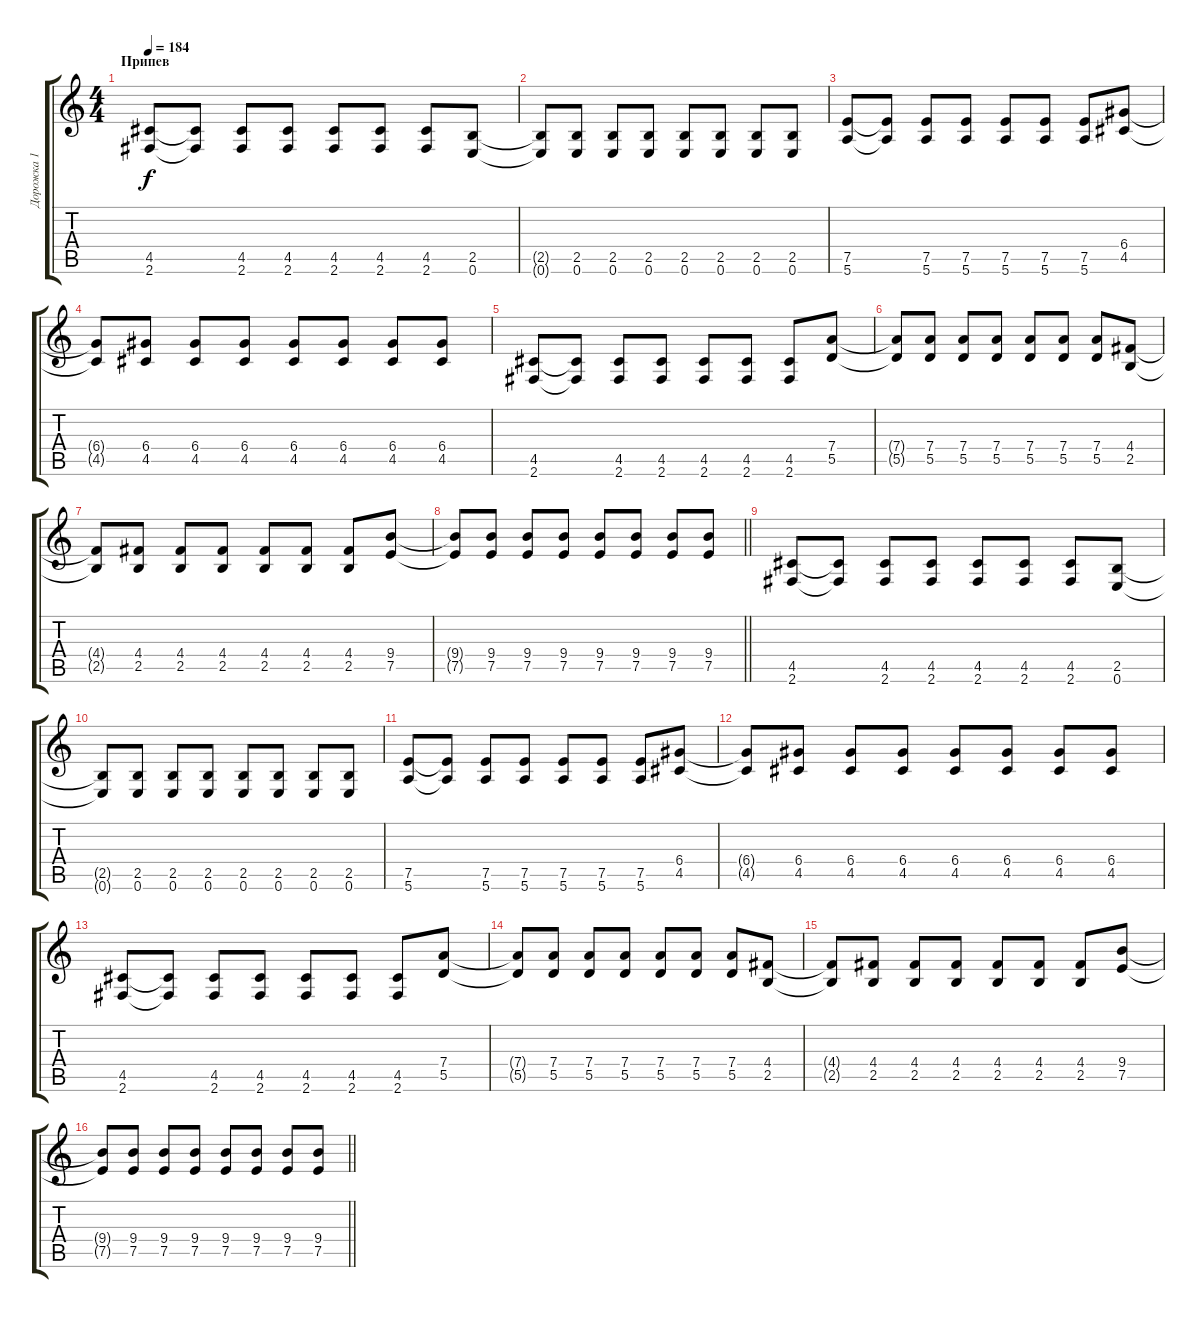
\track ("Дорожка 1" "Дорожка 1") {instrument overdrivenguitar}
\staff {score tabs}
\tuning (E4 B3 G3 D3 A2 E2) {hide}
\ts (4 4)
\section ("" "Припев")
\tempo 184
\clef g2
\ks c
(4.5 2.6).8{dy f} (4.5{t} 2.6{t}).8 (4.5 2.6).8 (4.5 2.6).8 (4.5 2.6).8 (4.5 2.6).8 (4.5 2.6).8 (2.5 0.6).8 |
(2.5{t} 0.6{t}).8 (2.5 0.6).8 (2.5 0.6).8 (2.5 0.6).8 (2.5 0.6).8 (2.5 0.6).8 (2.5 0.6).8 (2.5 0.6).8 |
(7.5 5.6).8 (7.5{t} 5.6{t}).8 (7.5 5.6).8 (7.5 5.6).8 (7.5 5.6).8 (7.5 5.6).8 (7.5 5.6).8 (6.4 4.5).8 |
(6.4{t} 4.5{t}).8 (6.4 4.5).8 (6.4 4.5).8 (6.4 4.5).8 (6.4 4.5).8 (6.4 4.5).8 (6.4 4.5).8 (6.4 4.5).8 |
(4.5 2.6).8 (4.5{t} 2.6{t}).8 (4.5 2.6).8 (4.5 2.6).8 (4.5 2.6).8 (4.5 2.6).8 (4.5 2.6).8 (7.4 5.5).8 |
(7.4{t} 5.5{t}).8 (7.4 5.5).8 (7.4 5.5).8 (7.4 5.5).8 (7.4 5.5).8 (7.4 5.5).8 (7.4 5.5).8 (4.4 2.5).8 |
(4.4{t} 2.5{t}).8 (4.4 2.5).8 (4.4 2.5).8 (4.4 2.5).8 (4.4 2.5).8 (4.4 2.5).8 (4.4 2.5).8 (9.4 7.5).8 |
\barLineRight lightlight
(9.4{t} 7.5{t}).8 (9.4 7.5).8 (9.4 7.5).8 (9.4 7.5).8 (9.4 7.5).8 (9.4 7.5).8 (9.4 7.5).8 (9.4 7.5).8 |
(4.5 2.6).8 (4.5{t} 2.6{t}).8 (4.5 2.6).8 (4.5 2.6).8 (4.5 2.6).8 (4.5 2.6).8 (4.5 2.6).8 (2.5 0.6).8 |
(2.5{t} 0.6{t}).8 (2.5 0.6).8 (2.5 0.6).8 (2.5 0.6).8 (2.5 0.6).8 (2.5 0.6).8 (2.5 0.6).8 (2.5 0.6).8 |
(7.5 5.6).8 (7.5{t} 5.6{t}).8 (7.5 5.6).8 (7.5 5.6).8 (7.5 5.6).8 (7.5 5.6).8 (7.5 5.6).8 (6.4 4.5).8 |
(6.4{t} 4.5{t}).8 (6.4 4.5).8 (6.4 4.5).8 (6.4 4.5).8 (6.4 4.5).8 (6.4 4.5).8 (6.4 4.5).8 (6.4 4.5).8 |
(4.5 2.6).8 (4.5{t} 2.6{t}).8 (4.5 2.6).8 (4.5 2.6).8 (4.5 2.6).8 (4.5 2.6).8 (4.5 2.6).8 (7.4 5.5).8 |
(7.4{t} 5.5{t}).8 (7.4 5.5).8 (7.4 5.5).8 (7.4 5.5).8 (7.4 5.5).8 (7.4 5.5).8 (7.4 5.5).8 (4.4 2.5).8 |
(4.4{t} 2.5{t}).8 (4.4 2.5).8 (4.4 2.5).8 (4.4 2.5).8 (4.4 2.5).8 (4.4 2.5).8 (4.4 2.5).8 (9.4 7.5).8 |
\barLineRight lightlight
(9.4{t} 7.5{t}).8 (9.4 7.5).8 (9.4 7.5).8 (9.4 7.5).8 (9.4 7.5).8 (9.4 7.5).8 (9.4 7.5).8 (9.4 7.5).8
